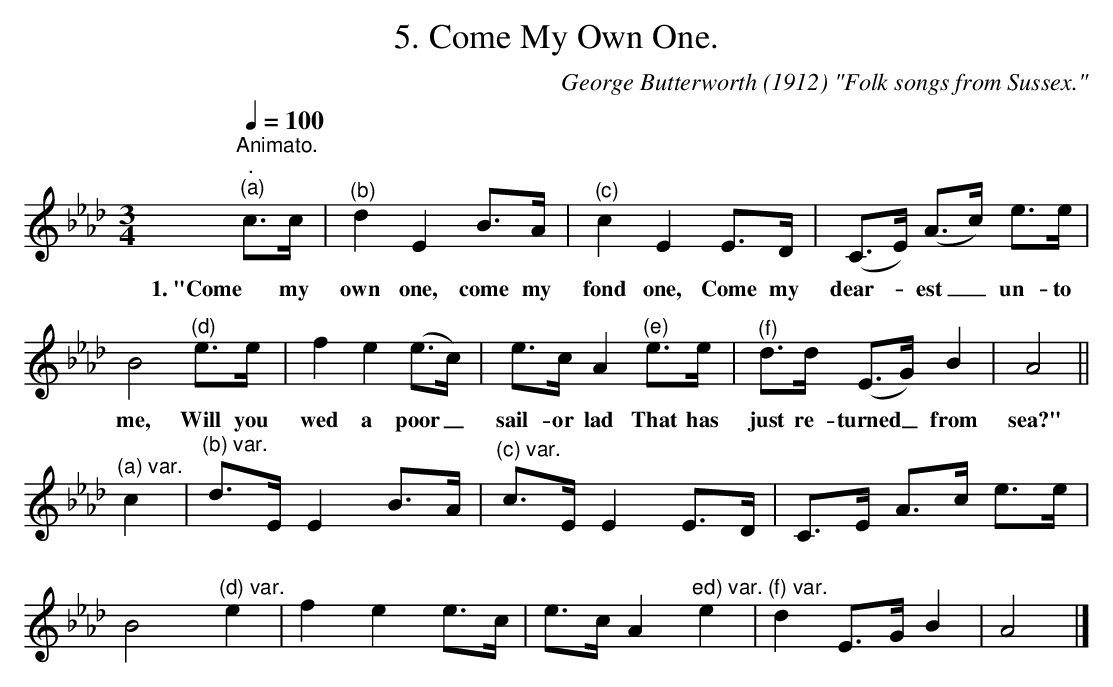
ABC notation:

X:1
T:5. Come My Own One.
C:George Butterworth (1912) "Folk songs from Sussex."
L:1/8
Q:1/4=100
M:3/4
K:Ab
V:1
"^Animato.""^.""^(a)" c>c |"^(b)" d2 E2 B>A |"^(c)" c2 E2 E>D | (C>E) (A>c) e>e |$ B4"^(d)" e>e | %5
w: 1. "Come my|own one, come my|fond one, Come my|dear- * est _ un- to|me, Will you|
 f2 e2 (e>c) | e>c A2"^(e)" e>e |"^(f)" d>d (E>G) B2 | A4 ||$"^(a) var." c2 | %10
w: wed a poor _|sail- or lad That has|just re- turned _ from|sea?"||
"^(b) var." d>E E2 B>A |"^(c) var." c>E E2 E>D | C>E A>c e>e |$ B4"^(d) var." e2 | f2 e2 e>c | %15
w: |||||
 e>c A2"^ed) var." e2 |"^(f) var." d2 E>G B2 | A4 |] %18
w: |||
